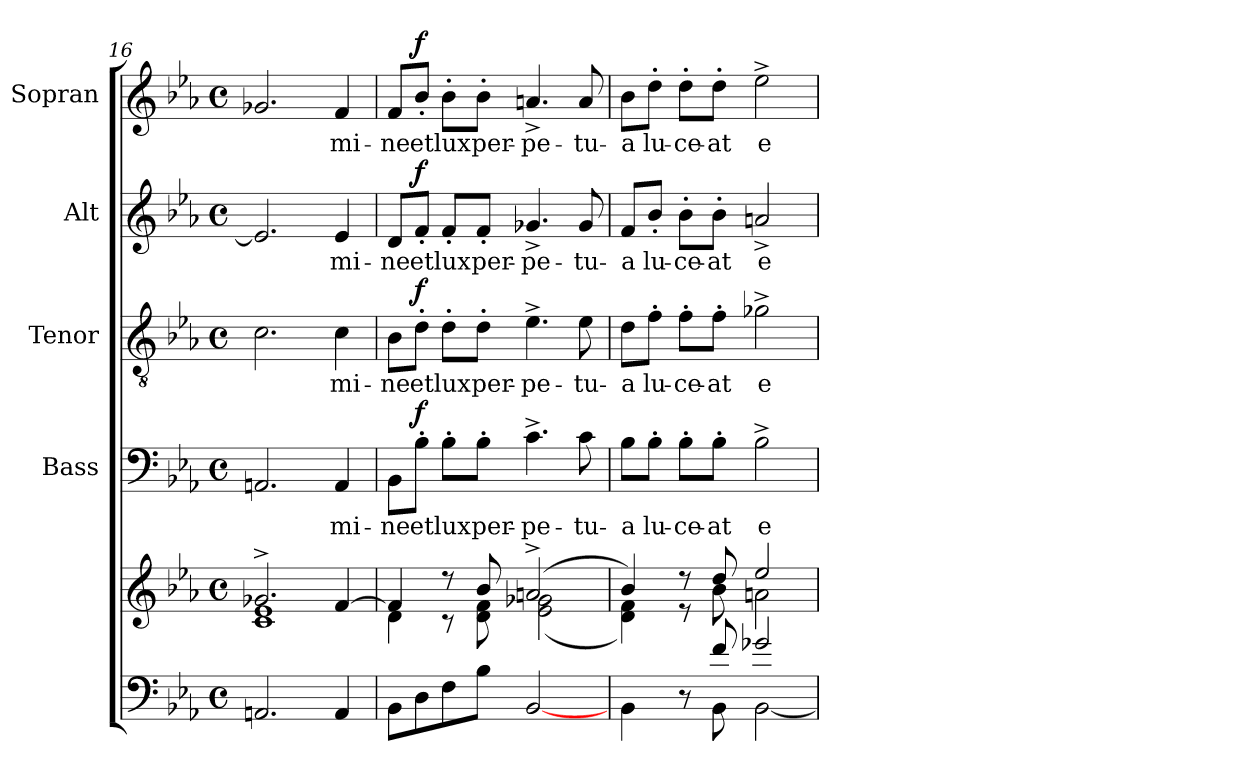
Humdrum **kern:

**kern	**kern	**kern	**text	**dynam	**kern	**text	**dynam	**kern	**text	**dynam	**kern	**text	**dynam
*part5	*part5	*part4	*part4	*part4	*part3	*part3	*part3	*part2	*part2	*part2	*part1	*part1	*part1
*staff6	*staff5	*staff4	*staff4	*staff4	*staff3	*staff3	*staff3	*staff2	*staff2	*staff2	*staff1	*staff1	*staff1
*	*	*I"Bass	*	*	*I"Tenor	*	*	*I"Alt	*	*	*I"Sopran	*	*
*	*	*I'B.	*	*	*I'T.	*	*	*I'A.	*	*	*I'S.	*	*
*clefF4	*clefG2	*clefF4	*	*	*clefGv2	*	*	*clefG2	*	*	*clefG2	*	*
*k[b-e-a-]	*k[b-e-a-]	*k[b-e-a-]	*	*	*k[b-e-a-]	*	*	*k[b-e-a-]	*	*	*k[b-e-a-]	*	*
*E-:	*E-:	*E-:	*	*	*E-:	*	*	*E-:	*	*	*E-:	*	*
*M4/4	*M4/4	*M4/4	*	*	*M4/4	*	*	*M4/4	*	*	*M4/4	*	*
*met(c)	*met(c)	*met(c)	*	*	*met(c)	*	*	*met(c)	*	*	*met(c)	*	*
=16	=16	=16	=16	=16	=16	=16	=16	=16	=16	=16	=16	=16	=16
*	*^	*	*	*	*	*	*	*	*	*	*	*	*
2.AAn/	2.g-X^>/	1c 1e-	2.AAn/	.	.	2.c\	.	.	2.e-/]	.	.	2.g-X/	.	.
!	!	!	!	!LO:LY:b	!	!	!LO:LY:b	!	!	!LO:LY:b	!	!	!LO:LY:b	!
4AA/	[>4f/	.	4AA/	-mi-	.	4c\	-mi-	.	4e-/	-mi-	.	4f/	-mi-	.
=17	=17	=17	=17	=17	=17	=17	=17	=17	=17	=17	=17	=17	=17	=17
!	!	!	!	!LO:LY:b	!	!	!LO:LY:b	!	!	!LO:LY:b	!	!	!LO:LY:b	!
8BB-\L	4f/]	4d\	8BB-\L	-ne	.	8B-\L	-ne	.	8d/L	-ne	.	8f/L	-ne	.
!	!	!	!	!LO:LY:b	!LO:DY:a	!	!LO:LY:b	!LO:DY:a	!	!LO:LY:b	!LO:DY:a	!	!LO:LY:b	!LO:DY:a
8D\	.	.	8B-'>\J	et	f	8d'>\J	et	f	8f'</J	et	f	8b-'>/J	et	f
!	!	!	!	!LO:LY:b	!	!	!LO:LY:b	!	!	!LO:LY:b	!	!	!LO:LY:b	!
8F\	8r	8r	8B-'>\L	lux	.	8d'>\L	lux	.	8f'</L	lux	.	8b-'>\L	lux	.
!	!	!	!	!LO:LY:b	!	!	!LO:LY:b	!	!	!LO:LY:b	!	!	!LO:LY:b	!
8B-\J	8b-/	8d\ 8f\	8B-'>\J	per-	.	8d'>\J	per-	.	8f'</J	per-	.	8b-'>\J	per-	.
!	!	!	!	!LO:LY:b	!	!	!LO:LY:b	!	!	!LO:LY:b	!	!	!LO:LY:b	!
[2BB-/	(2an^>/	(2e-\ 2g-X\	4.c^>\	-pe-	.	4.e-^>\	-pe-	.	4.g-X^>/	-pe-	.	4.an^>/	-pe-	.
!	!	!	!	!LO:LY:b	!	!	!LO:LY:b	!	!	!LO:LY:b	!	!	!LO:LY:b	!
.	.	.	8c\	-tu-	.	8e-\	-tu-	.	8g-/	-tu-	.	8a/	-tu-	.
=18	=18	=18	=18	=18	=18	=18	=18	=18	=18	=18	=18	=18	=18	=18
*^	*	*	*	*	*	*	*	*	*	*	*	*	*	*
!	!	!	!	!	!LO:LY:b	!	!	!LO:LY:b	!	!	!LO:LY:b	!	!	!LO:LY:b	!
4ryy	4BB-\	4b-/)	4d\ 4f\)	8B-\L	-a	.	8d\L	-a	.	8f/L	-a	.	8b-\L	-a	.
!	!	!	!	!	!LO:LY:b	!	!	!LO:LY:b	!	!	!LO:LY:b	!	!	!LO:LY:b	!
.	.	.	.	8B-'>\J	lu-	.	8f'>\J	lu-	.	8b-'>/J	lu-	.	8dd'>\J	lu-	.
!	!	!	!	!	!LO:LY:b	!	!	!LO:LY:b	!	!	!LO:LY:b	!	!	!LO:LY:b	!
8ryy	8r	8r	8r	8B-'>\L	-ce-	.	8f'>\L	-ce-	.	8b-'>\L	-ce-	.	8dd'>\L	-ce-	.
!	!	!	!	!	!LO:LY:b	!	!	!LO:LY:b	!	!	!LO:LY:b	!	!	!LO:LY:b	!
8f/	8BB-\	8dd/	8b-\	8B-'>\J	-at	.	8f'>\J	-at	.	8b-'>\J	-at	.	8dd'>\J	-at	.
!	!	!	!	!	!LO:LY:b	!	!	!LO:LY:b	!	!	!LO:LY:b	!	!	!LO:LY:b	!
2g-X/	[<2BB-\	2ee-/	2an\	2B-^>\	e-	.	2g-X^>\	e-	.	2an^>/	e-	.	2ee-^>\	e-	.
*v	*v	*	*	*	*	*	*	*	*	*	*	*	*	*	*
*	*v	*v	*	*	*	*	*	*	*	*	*	*	*	*
=	=	=	=	=	=	=	=	=	=	=	=	=	=
*-	*-	*-	*-	*-	*-	*-	*-	*-	*-	*-	*-	*-	*-
